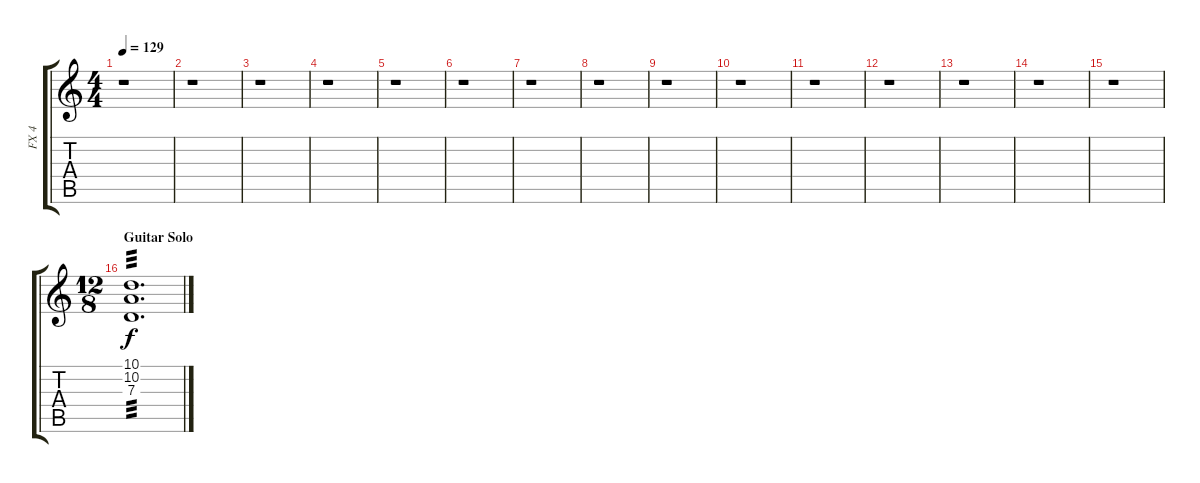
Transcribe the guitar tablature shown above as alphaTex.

\track ("FX 4" "FX 4") {instrument steeldrums}
\staff {score tabs}
\tuning (E4 B3 G3 D3 A2 D2) {hide}
\ts (4 4)
\tempo 129
\clef g2
\ks c
r.1{dy f} |
r.1 |
r.1 |
r.1 |
r.1 |
r.1 |
r.1 |
r.1 |
r.1 |
r.1 |
r.1 |
r.1 |
r.1 |
r.1 |
r.1 |
\ts (12 8)
\section ("" "Guitar Solo")
(10.1 10.2 7.3).1{d tp 3}
